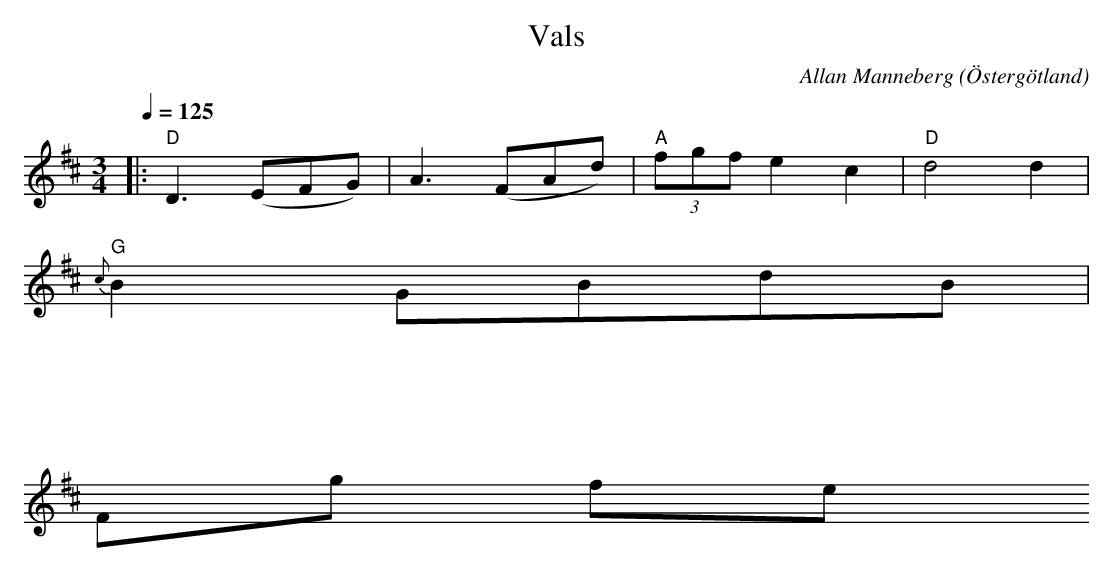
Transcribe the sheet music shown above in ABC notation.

X:1
T:Vals
O:Östergötland
C:Allan Manneberg
Q:1/4=125
M: 3/4
L: 1/8
K: D
|: "D"D3(EFG) | A3(FAd) |"A" (3fgf e2 c2|"D" d4 d2|
"G" {c}B2 GBdB|
:|
|: :|
Fortsättning följer!
